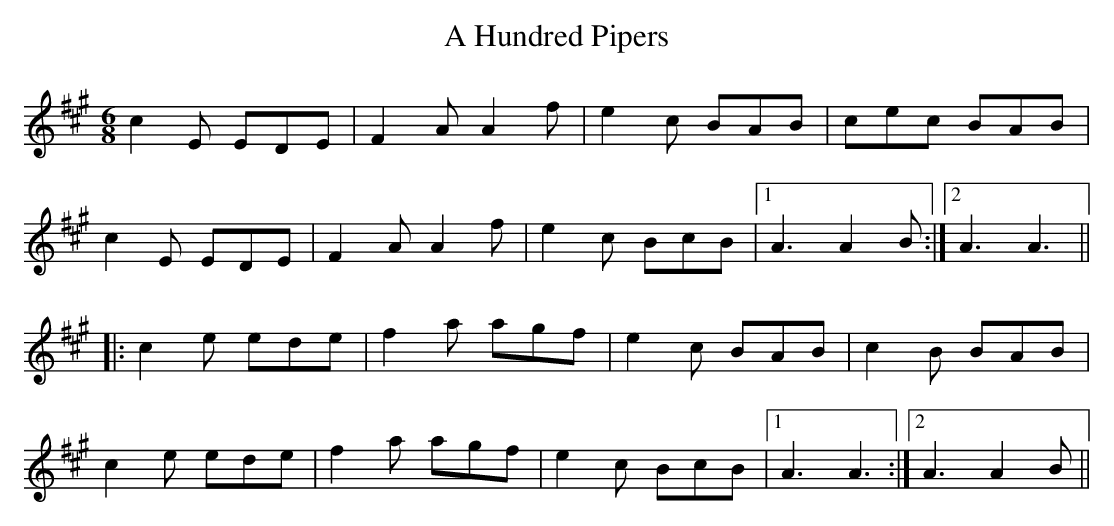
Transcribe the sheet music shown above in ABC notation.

X:1
T:Hundred Pipers, A
M:6/8
L:1/8
K:A
c2E EDE|F2A A2f|e2c BAB|cec BAB|
c2E EDE|F2A A2f|e2c BcB|[1 A3 A2B:|[2 A3 A3||
|:c2e ede|f2a agf|e2c BAB|c2B BAB|
c2e ede|f2a agf|e2c BcB|[1 A3 A3:|[2 A3 A2B||
